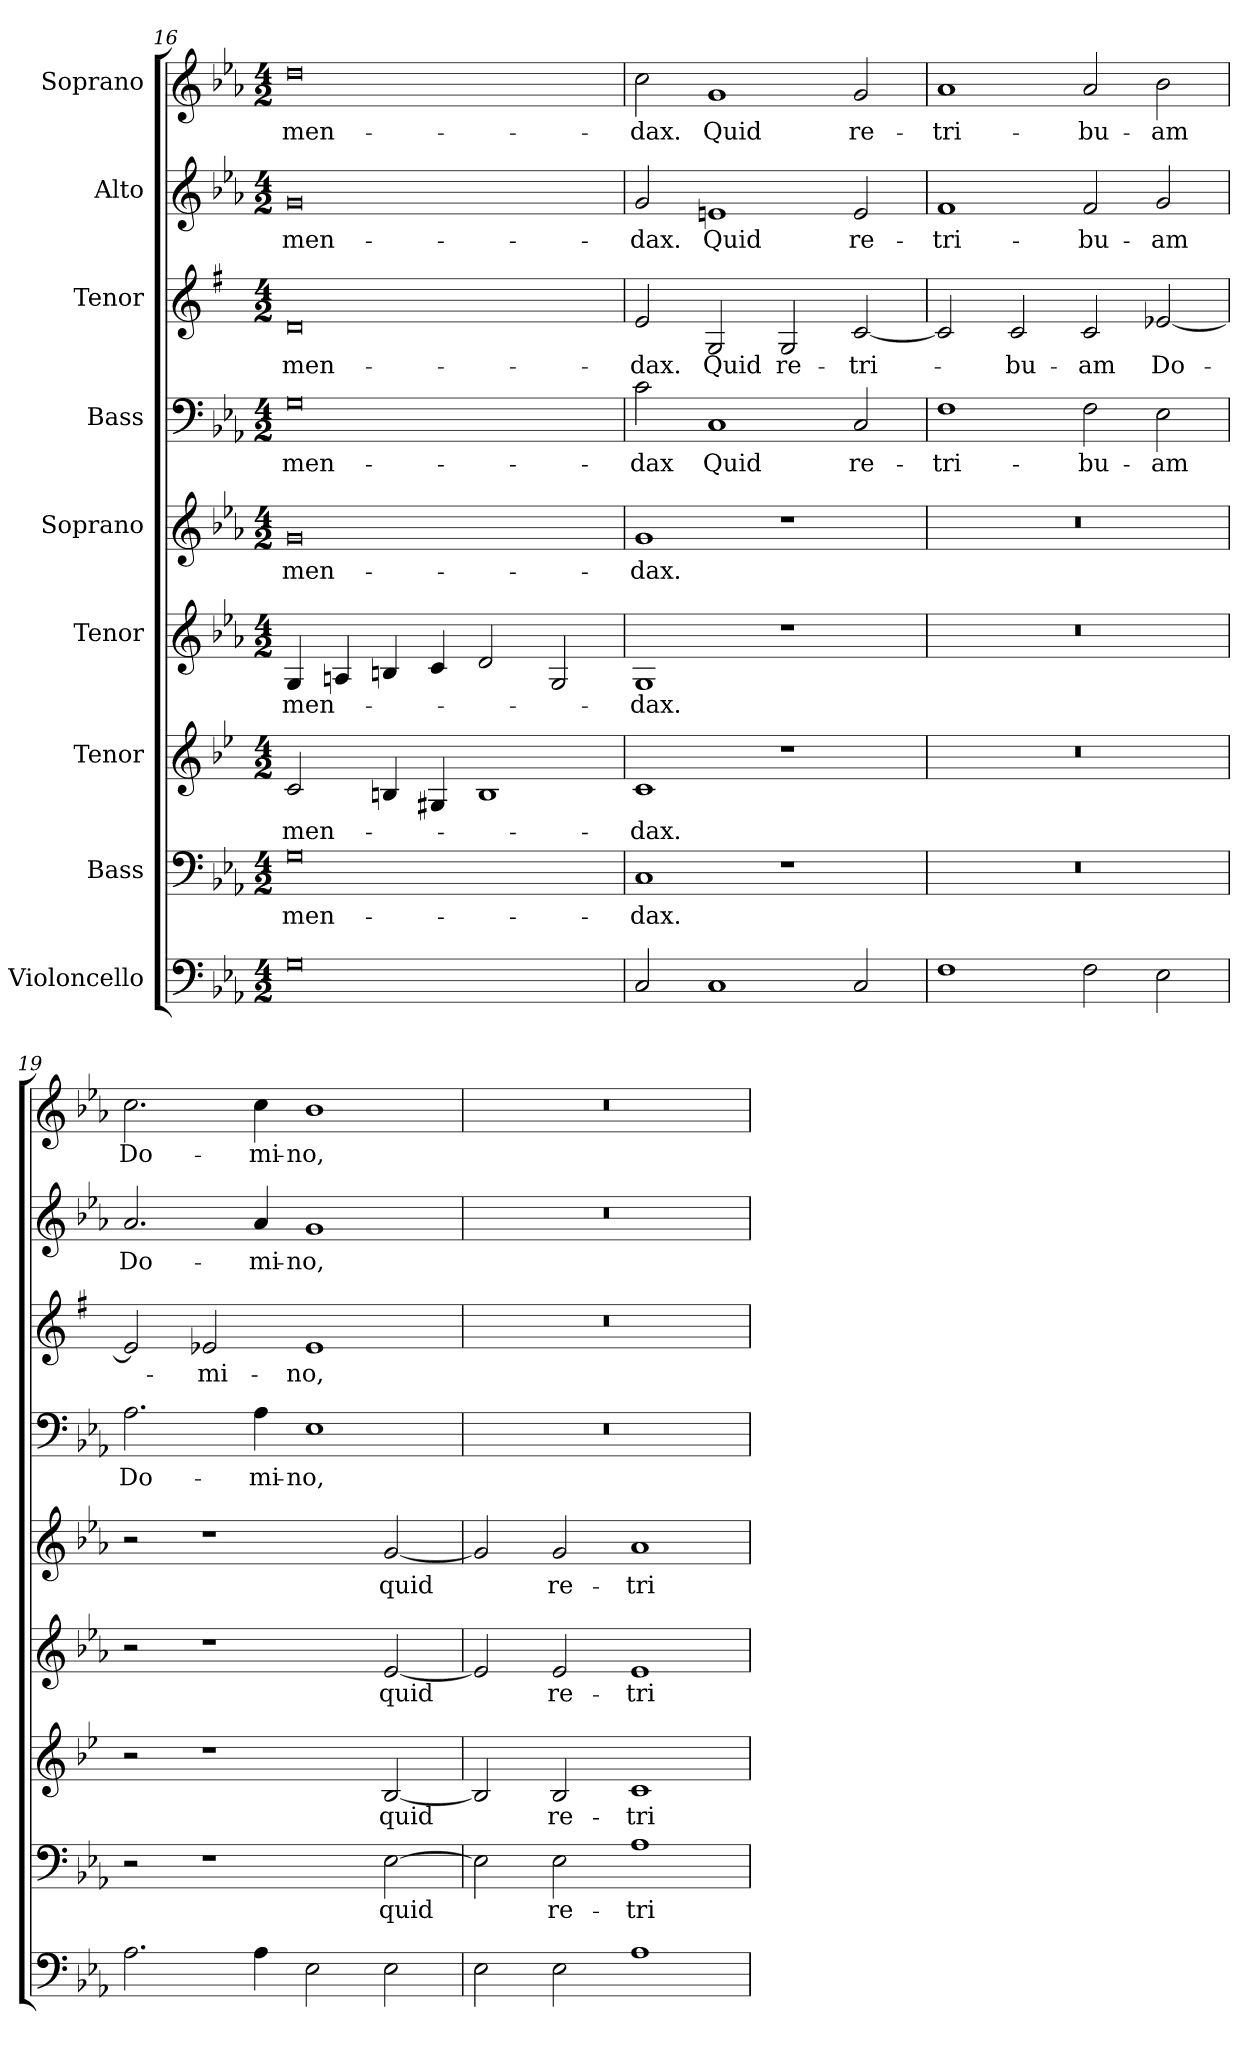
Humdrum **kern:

**kern	**kern	**text	**kern	**text	**kern	**text	**kern	**text	**kern	**text	**kern	**text	**kern	**text	**kern	**text
*part9	*part8	*part8	*part7	*part7	*part6	*part6	*part5	*part5	*part4	*part4	*part3	*part3	*part2	*part2	*part1	*part1
*staff9	*staff8	*staff8	*staff7	*staff7	*staff6	*staff6	*staff5	*staff5	*staff4	*staff4	*staff3	*staff3	*staff2	*staff2	*staff1	*staff1
*I"Violoncello	*I"Bass	*	*I"Tenor	*	*I"Tenor	*	*I"Soprano	*	*I"Bass	*	*I"Tenor	*	*I"Alto	*	*I"Soprano	*
*clefF4	*clefF4	*	*clefG2	*	*clefG2	*	*clefG2	*	*clefF4	*	*clefG2	*	*clefG2	*	*clefG2	*
*k[b-e-a-]	*k[b-e-a-]	*	*k[b-e-]	*	*k[b-e-a-]	*	*k[b-e-a-]	*	*k[b-e-a-]	*	*k[f#]	*	*k[b-e-a-]	*	*k[b-e-a-]	*
*M4/2	*M4/2	*	*M4/2	*	*M4/2	*	*M4/2	*	*M4/2	*	*M4/2	*	*M4/2	*	*M4/2	*
=16	=16	=16	=16	=16	=16	=16	=16	=16	=16	=16	=16	=16	=16	=16	=16	=16
!	!	!LO:LY:b	!	!LO:LY:b	!	!LO:LY:b	!	!LO:LY:b	!	!LO:LY:b	!	!LO:LY:b	!	!LO:LY:b	!	!LO:LY:b
0G	0G	men-	2c/	men-	4G/	men-	0g	men-	0G	men-	0d	men-	0g	men-	0dd	men-
.	.	.	.	.	4An/	.	.	.	.	.	.	.	.	.	.	.
.	.	.	4Bn/	.	4Bn/	.	.	.	.	.	.	.	.	.	.	.
.	.	.	4G#X/	.	4c/	.	.	.	.	.	.	.	.	.	.	.
.	.	.	1B	.	2d/	.	.	.	.	.	.	.	.	.	.	.
.	.	.	.	.	2G/	.	.	.	.	.	.	.	.	.	.	.
=17	=17	=17	=17	=17	=17	=17	=17	=17	=17	=17	=17	=17	=17	=17	=17	=17
!	!	!LO:LY:b	!	!LO:LY:b	!	!LO:LY:b	!	!LO:LY:b	!	!LO:LY:b	!	!LO:LY:b	!	!LO:LY:b	!	!LO:LY:b
2C/	1C	-dax.	1c	-dax.	1G	-dax.	1g	-dax.	2c\	-dax	2e/	-dax.	2g/	-dax.	2cc\	-dax.
!	!	!	!	!	!	!	!	!	!	!LO:LY:b	!	!LO:LY:b	!	!LO:LY:b	!	!LO:LY:b
1C	.	.	.	.	.	.	.	.	1C	Quid	2G/	Quid	1en	Quid	1g	Quid
!	!	!	!	!	!	!	!	!	!	!	!	!LO:LY:b	!	!	!	!
.	1r	.	1r	.	1r	.	1r	.	.	.	2G/	re-	.	.	.	.
!	!	!	!	!	!	!	!	!	!	!LO:LY:b	!	!LO:LY:b	!	!LO:LY:b	!	!LO:LY:b
2C/	.	.	.	.	.	.	.	.	2C/	re-	[2c/	-tri-	2e/	re-	2g/	re-
=18	=18	=18	=18	=18	=18	=18	=18	=18	=18	=18	=18	=18	=18	=18	=18	=18
!	!	!	!	!	!	!	!	!	!	!LO:LY:b	!	!	!	!LO:LY:b	!	!LO:LY:b
1F	0r	.	0r	.	0r	.	0r	.	1F	-tri-	2c/]	.	1f	-tri-	1a-	-tri-
!	!	!	!	!	!	!	!	!	!	!	!	!LO:LY:b	!	!	!	!
.	.	.	.	.	.	.	.	.	.	.	2c/	-bu-	.	.	.	.
!	!	!	!	!	!	!	!	!	!	!LO:LY:b	!	!LO:LY:b	!	!LO:LY:b	!	!LO:LY:b
2F\	.	.	.	.	.	.	.	.	2F\	-bu-	2c/	-am	2f/	-bu-	2a-/	-bu-
!	!	!	!	!	!	!	!	!	!	!LO:LY:b	!	!LO:LY:b	!	!LO:LY:b	!	!LO:LY:b
2E-\	.	.	.	.	.	.	.	.	2E-\	-am	[2e-X/	Do-	2g/	-am	2b-\	-am
=19	=19	=19	=19	=19	=19	=19	=19	=19	=19	=19	=19	=19	=19	=19	=19	=19
!	!	!	!	!	!	!	!	!	!	!LO:LY:b	!	!	!	!LO:LY:b	!	!LO:LY:b
2.A-\	2r	.	2r	.	2r	.	2r	.	2.A-\	Do-	2e-/]	.	2.a-/	Do-	2.cc\	Do-
!	!	!	!	!	!	!	!	!	!	!	!	!LO:LY:b	!	!	!	!
.	1r	.	1r	.	1r	.	1r	.	.	.	2e-X/	-mi-	.	.	.	.
!	!	!	!	!	!	!	!	!	!	!LO:LY:b	!	!	!	!LO:LY:b	!	!LO:LY:b
4A-\	.	.	.	.	.	.	.	.	4A-\	-mi-	.	.	4a-/	-mi-	4cc\	-mi-
!	!	!	!	!	!	!	!	!	!	!LO:LY:b	!	!LO:LY:b	!	!LO:LY:b	!	!LO:LY:b
2E-\	.	.	.	.	.	.	.	.	1E-	-no,	1e-	-no,	1g	-no,	1b-	-no,
!	!	!LO:LY:b	!	!LO:LY:b	!	!LO:LY:b	!	!LO:LY:b	!	!	!	!	!	!	!	!
2E-\	[2E-\	quid	[2B-/	quid	[2e-/	quid	[2g/	quid	.	.	.	.	.	.	.	.
!!LO:PB:g=z
=20	=20	=20	=20	=20	=20	=20	=20	=20	=20	=20	=20	=20	=20	=20	=20	=20
2E-\	2E-\]	.	2B-/]	.	2e-/]	.	2g/]	.	0r	.	0r	.	0r	.	0r	.
!	!	!LO:LY:b	!	!LO:LY:b	!	!LO:LY:b	!	!LO:LY:b	!	!	!	!	!	!	!	!
2E-\	2E-\	re-	2B-/	re-	2e-/	re-	2g/	re-	.	.	.	.	.	.	.	.
!	!	!LO:LY:b	!	!LO:LY:b	!	!LO:LY:b	!	!LO:LY:b	!	!	!	!	!	!	!	!
1A-	1A-	-tri-	1c	-tri-	1e-	-tri-	1a-	-tri-	.	.	.	.	.	.	.	.
=	=	=	=	=	=	=	=	=	=	=	=	=	=	=	=	=
*-	*-	*-	*-	*-	*-	*-	*-	*-	*-	*-	*-	*-	*-	*-	*-	*-
